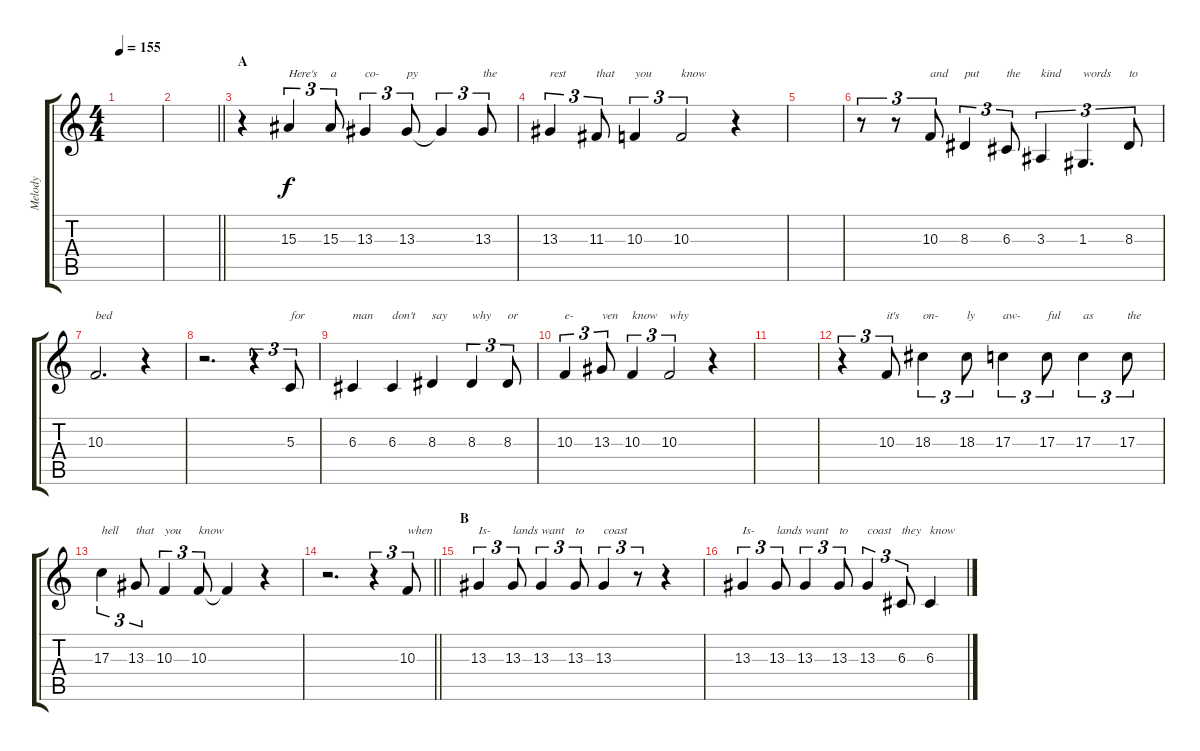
\track ("Melody" "Melody") {instrument tenorsax}
\staff {score tabs}
\tuning (E4 B3 G3 D3 A2 E2) {hide}
\ts (4 4)
\tempo 155
\clef g2
\ks c
|
\barLineRight lightlight
|
\section ("" "A")
r.4 15.3.4{tu (3 2) txt "Here's"} 15.3.8{tu (3 2) txt "a"} 13.3.4{tu (3 2) txt "co-"} 13.3.8{tu (3 2) txt "py"} 13.3{t}.4{tu (3 2)} 13.3.8{tu (3 2) txt "the"} |
13.3.4{tu (3 2) txt "rest"} 11.3.8{tu (3 2) txt "that"} 10.3.4{tu (3 2) txt "you"} 10.3.2{tu (3 2) txt "know"} r.4 |
|
r.8{tu (3 2)} r.8{tu (3 2)} 10.3.8{tu (3 2) txt "and"} 8.3.4{tu (3 2) txt "put"} 6.3.8{tu (3 2) txt "the"} 3.3.4{tu (3 2) txt "kind"} 1.3.4{d tu (3 2) txt "words"} 8.3.8{tu (3 2) txt "to"} |
10.3.2{d txt "bed"} r.4 |
r.2{d} r.4{tu (3 2)} 5.3.8{tu (3 2) txt "for"} |
6.3.4{txt "man"} 6.3.4{txt "don't"} 8.3.4{txt "say"} 8.3.4{tu (3 2) txt "why"} 8.3.8{tu (3 2) txt "or"} |
10.3.4{tu (3 2) txt "e-"} 13.3.8{tu (3 2) txt "ven"} 10.3.4{tu (3 2) txt "know"} 10.3.2{tu (3 2) txt "why"} r.4 |
|
r.4{tu (3 2)} 10.3.8{tu (3 2) txt "it's"} 18.3.4{tu (3 2) txt "on-"} 18.3.8{tu (3 2) txt "ly"} 17.3.4{tu (3 2) txt "aw-"} 17.3.8{tu (3 2) txt "ful"} 17.3.4{tu (3 2) txt "as"} 17.3.8{tu (3 2) txt "the"} |
17.3.4{tu (3 2) txt "hell"} 13.3.8{tu (3 2) txt "that"} 10.3.4{tu (3 2) txt "you"} 10.3.8{tu (3 2) txt "know"} 10.3{t}.4 r.4 |
\barLineRight lightlight
r.2{d} r.4{tu (3 2)} 10.3.8{tu (3 2) txt "when"} |
\section ("" "B")
13.3.4{tu (3 2) txt "Is-"} 13.3.8{tu (3 2) txt "lands"} 13.3.4{tu (3 2) txt "want"} 13.3.8{tu (3 2) txt "to"} 13.3.4{tu (3 2) txt "coast"} r.8{tu (3 2)} r.4 |
13.3.4{tu (3 2) txt "Is-"} 13.3.8{tu (3 2) txt "lands"} 13.3.4{tu (3 2) txt "want"} 13.3.8{tu (3 2) txt "to"} 13.3.4{tu (3 2) txt "coast"} 6.3.8{tu (3 2) txt "they"} 6.3.4{txt "know"}
